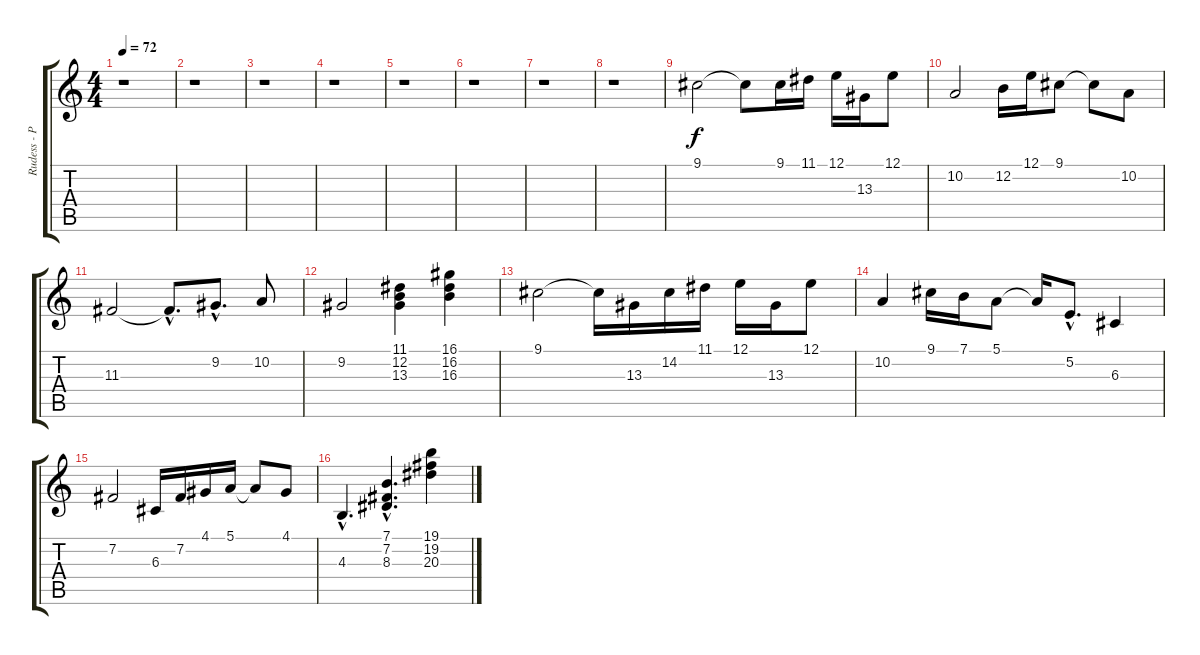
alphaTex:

\track ("Rudess - Piano" "Rudess - P") {instrument brightacousticpiano}
\staff {score tabs}
\tuning (E4 B3 G3 D3 A2 E2) {hide}
\ts (4 4)
\tempo 72
\clef g2
\ks c
r.1{dy f} |
r.1 |
r.1 |
r.1 |
r.1 |
r.1 |
r.1 |
r.1 |
9.1.2 9.1{t}.8 9.1.16 11.1.16 12.1.16 13.3.16 12.1.8 |
10.2.2 12.2.16 12.1.16 9.1.8 9.1{t}.8 10.2.8 |
11.3.2 11.3{hac t}.8{d} 9.2{hac}.8{d} 10.2.8 |
9.2.2 (11.1 12.2 13.3).4 (16.1 16.2 16.3).4 |
9.1.2 9.1{t}.16 13.3.16 14.2.16 11.1.16 12.1.16 13.3.16 12.1.8 |
10.2.4 9.1.16 7.1.16 5.1.8 5.1{t}.16 5.2{hac}.8{d} 6.3.4 |
7.2.2 6.3.16 7.2.16 4.1.16 5.1.16 5.1{t}.8 4.1.8 |
4.3{hac}.4{d} (7.1{hac} 7.2{hac} 8.3{hac}).4{d} (19.1 19.2 20.3).4
